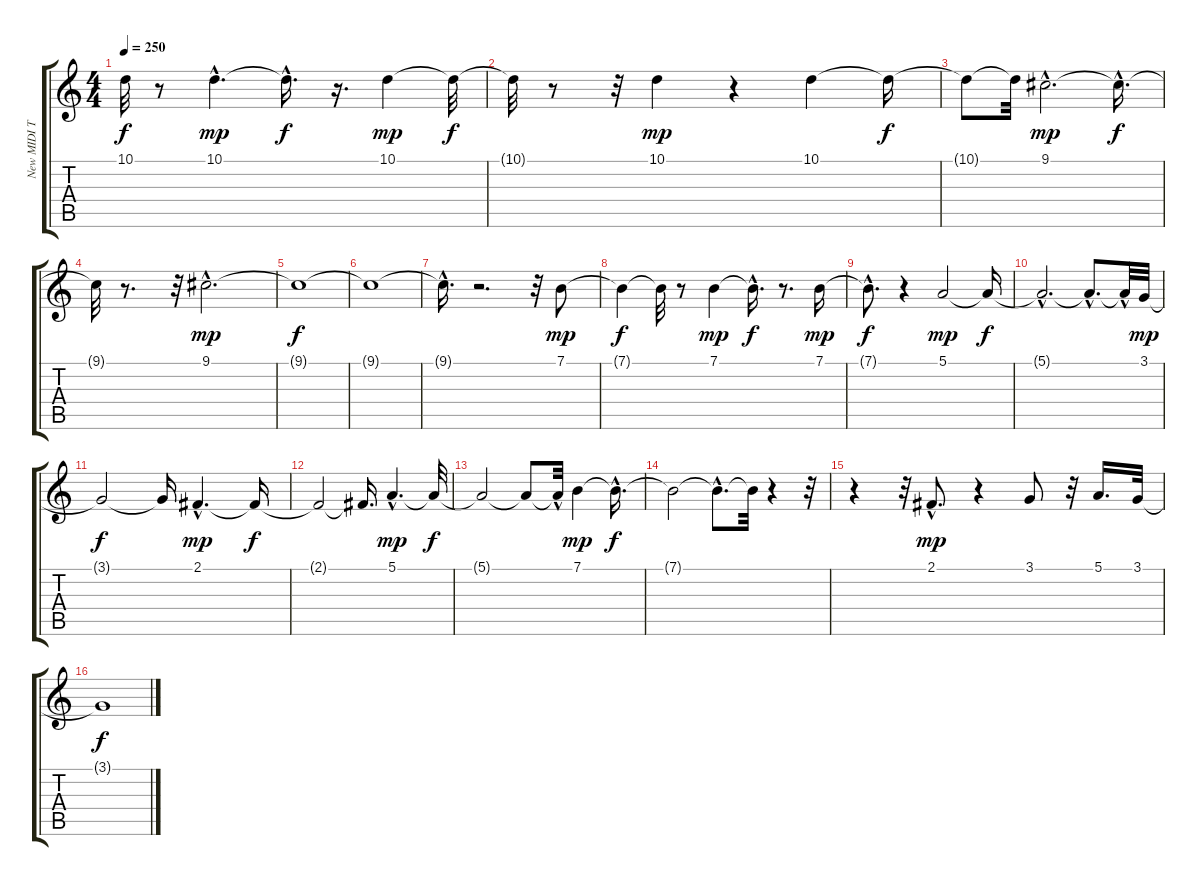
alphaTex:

\track ("New MIDI Track" "New MIDI T") {instrument clavinet}
\staff {score tabs}
\tuning (E4 B3 G3 D3 A2 E2) {hide}
\ts (4 4)
\tempo 250
\clef g2
\ks c
10.1{t}.32{dy f} r.8 10.1{hac}.4{d dy mp} 10.1{hac t}.16{d dy f} r.16{d} 10.1.4{dy mp} 10.1{t}.32{dy f} |
10.1{t}.32 r.8 r.32 10.1.4{dy mp} r.4 10.1.4 10.1{t}.16{dy f} |
10.1{t}.8 10.1{t}.32 9.1{hac}.2{d dy mp} 9.1{hac t}.16{d dy f} |
9.1{t}.32 r.8{d} r.32 9.1{hac}.2{d dy mp} |
9.1{t}.1{dy f} |
9.1{t}.1 |
9.1{hac t}.16{d} r.2{d} r.32 7.1.8{dy mp} |
7.1{t}.4{dy f} 7.1{t}.32 r.8 7.1.4{dy mp} 7.1{hac t}.16{d dy f} r.8{d} 7.1.16{dy mp} |
7.1{hac t}.8{d dy f} r.4 5.1.2{dy mp} 5.1{t}.16{dy f} |
5.1{hac t}.2{d} 5.1{hac t}.8{d} 5.1{hac t}.32 3.1.32{dy mp} |
3.1{t}.2{dy f} 3.1{t}.16 2.1{hac}.4{d dy mp} 2.1{t}.16{dy f} |
2.1{t}.2 2.1{t}.16{d} 5.1{hac}.4{d dy mp} 5.1{t}.32{dy f} |
5.1{t}.2 5.1{t}.8 5.1{hac t}.32 7.1.4{dy mp} 7.1{hac t}.16{d dy f} |
7.1{t}.2 7.1{hac t}.8{d} 7.1{t}.32 r.4 r.32 |
r.4 r.32 2.1{hac}.8{d dy mp} r.4 3.1.8 r.32 5.1.16{d} 3.1.32 |
3.1{t}.1{dy f}
